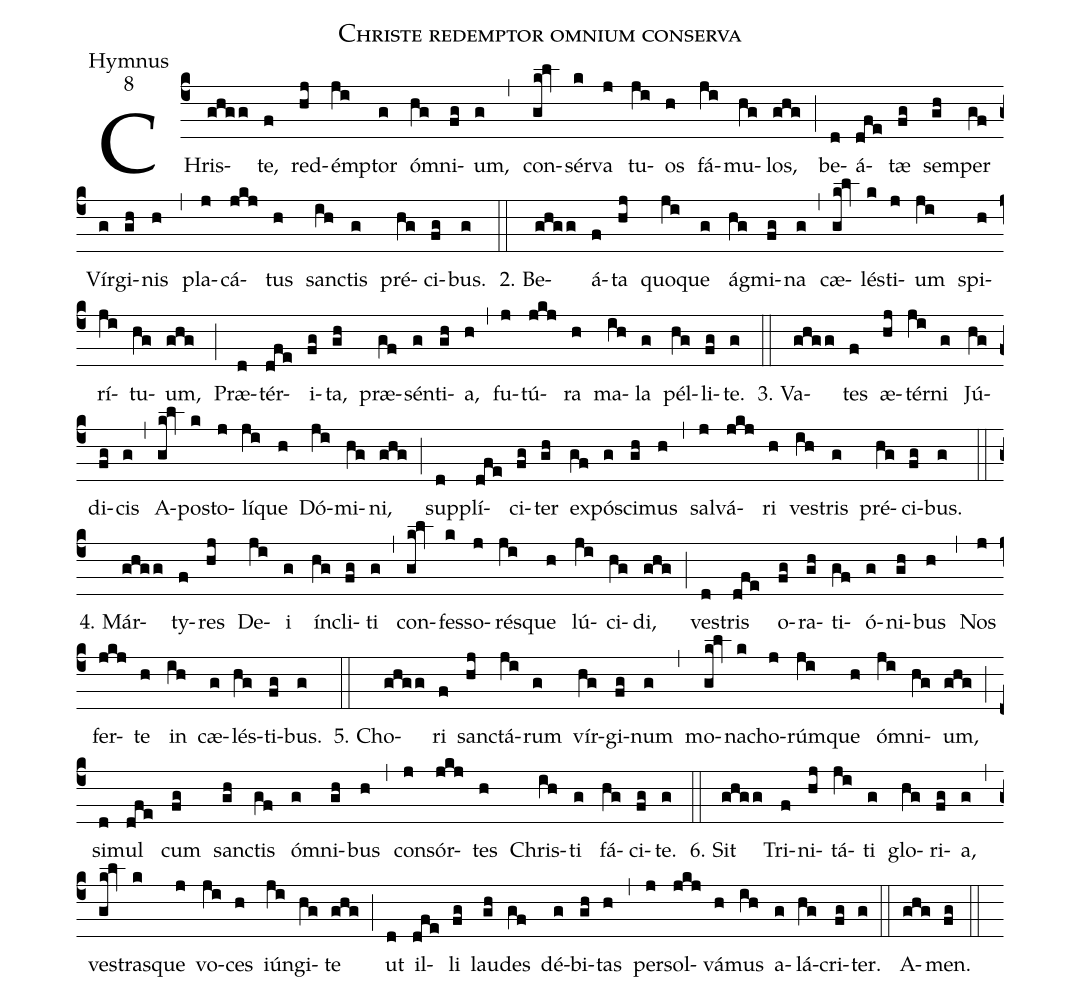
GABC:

name:Christe redemptor omnium conserva;
office-part:Hymnus;
mode:8;
%%
(c4)CHris(ghgg)te,(f) red(hj)émp(ji)tor(g) óm(hg)ni(fg)um,(g) (,)
con(gk!lv)sér(k)va(j) tu(ji)os(h) fá(ji)mu(hg)los,(ghg) (;)
be(d)á(dfe)tæ(fg) sem(gh)per(gf) Vír(g)gi(gh)nis(h) (,)
pla(j)cá(jkj)tus(h) sanc(ih)tis(g) pré(hg)ci(fg)bus.(g) (::)

2. Be(ghgg)á(f)ta(hj) quo(ji)que(g) ág(hg)mi(fg)na(g) (,)
cæ(gk!lv)lés(k)ti(j)um(ji) spi(h)rí(ji)tu(hg)um,(ghg) (;)
Præ(d)tér(dfe)i(fg)ta,(gh) præ(gf)sén(g)ti(gh)a,(h) (,)
fu(j)tú(jkj)ra(h) ma(ih)la(g) pél(hg)li(fg)te.(g) (::)

3. Va(ghgg)tes(f) æ(hj)tér(ji)ni(g) Jú(hg)di(fg)cis(g) (,)
A(gk!lv)pos(k)to(j)lí(ji)que(h) Dó(ji)mi(hg)ni,(ghg) (;)
sup(d)plí(dfe)ci(fg)ter(gh) ex(gf)pó(g)sci(gh)mus(h) (,)
sal(j)vá(jkj)ri(h) ves(ih)tris(g) pré(hg)ci(fg)bus.(g) (::)

4. Már(ghgg)ty(f)res(hj) De(ji)i(g) ín(hg)cli(fg)ti(g) (,)
con(gk!lv)fes(k)so(j)rés(ji)que(h) lú(ji)ci(hg)di,(ghg) (;)
ves(d)tris(dfe) o(fg)ra(gh)ti(gf)ó(g)ni(gh)bus(h) (,)
Nos(j) fer(jkj)te(h) in(ih) cæ(g)lés(hg)ti(fg)bus.(g) (::)

5. Cho(ghgg)ri(f) sanc(hj)tá(ji)rum(g) vír(hg)gi(fg)num(g) (,)
mo(gk!lv)na(k)cho(j)rúm(ji)que(h) óm(ji)ni(hg)um,(ghg) (;)
si(d)mul(dfe) cum(fg) sanc(gh)tis(gf) óm(g)ni(gh)bus(h) (,)
con(j)sór(jkj)tes(h) Chris(ih)ti(g) fá(hg)ci(fg)te.(g) (::)

6. Sit(ghgg) Tri(f)ni(hj)tá(ji)ti(g) glo(hg)ri(fg)a,(g) (,)
ves(gk!lv)tras(k)que(j) vo(ji)ces(h) iún(ji)gi(hg)te(ghg) (;)
ut(d) il(dfe)li(fg) lau(gh)des(gf) dé(g)bi(gh)tas(h) (,)
per(j)sol(jkj)vá(h)mus(ih) a(g)lá(hg)cri(fg)ter.(g) (::)
A(ghg)men.(fg) (::)
